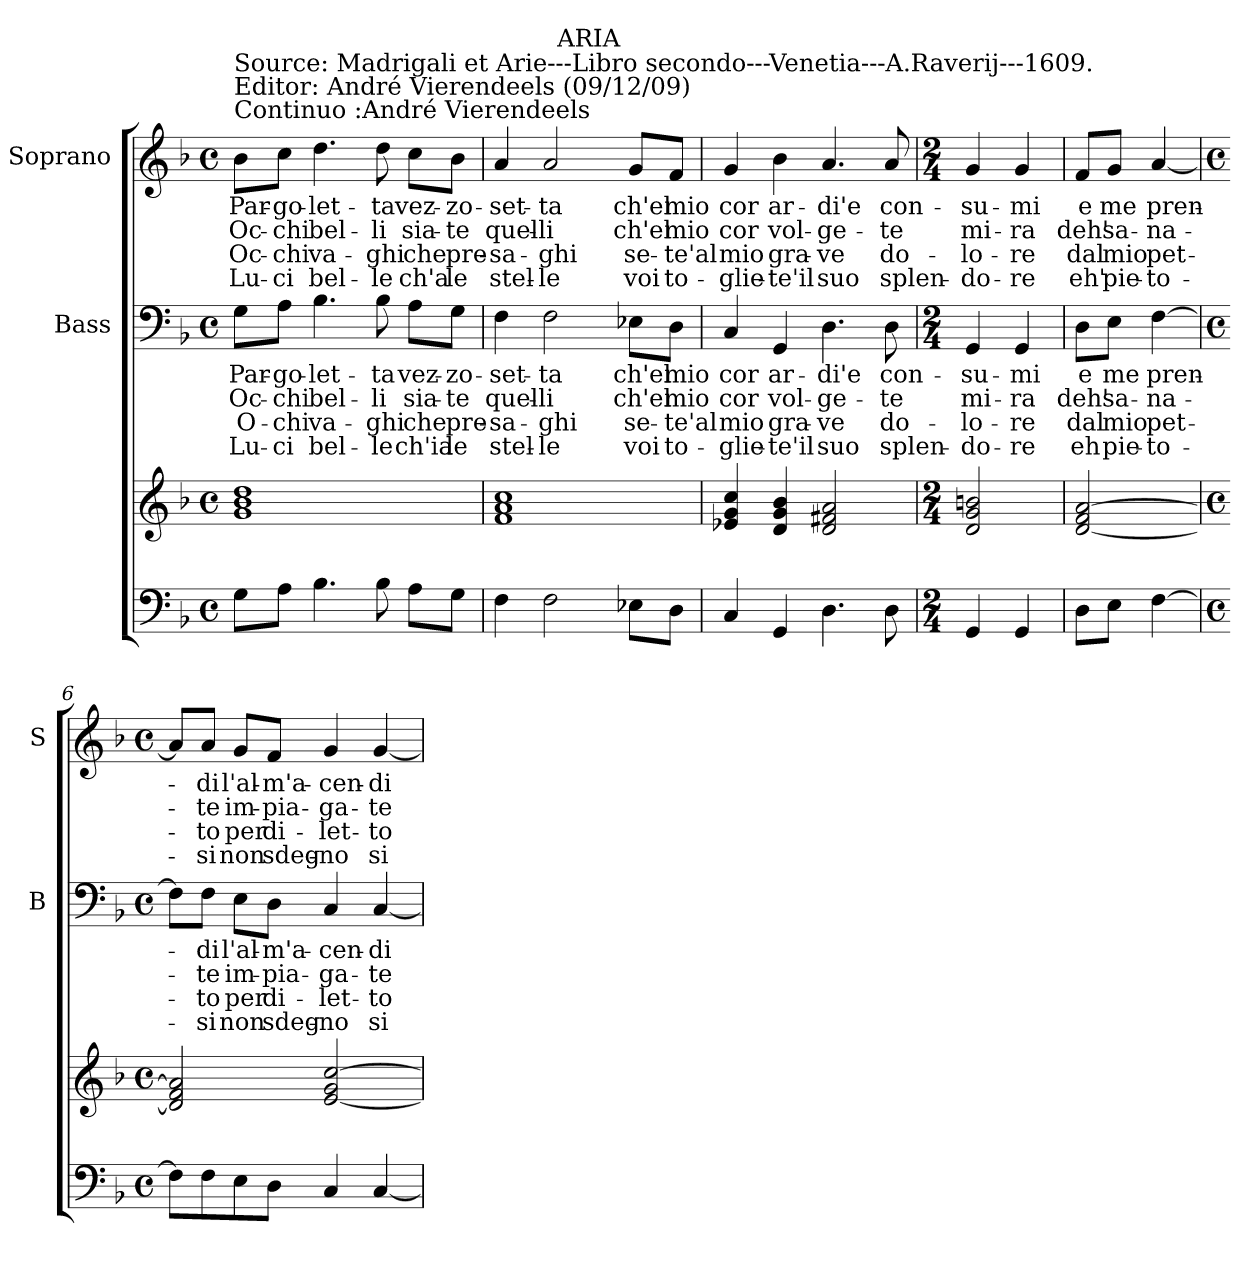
**kern	**kern	**kern	**text	**text	**text	**text	**kern	**text	**text	**text	**text
*part3	*part3	*part2	*part2	*part2	*part2	*part2	*part1	*part1	*part1	*part1	*part1
*staff4	*staff3	*staff2	*staff2	*staff2	*staff2	*staff2	*staff1	*staff1	*staff1	*staff1	*staff1
*	*	*I"Bass	*	*	*	*	*I"Soprano	*	*	*	*
*	*	*I'B	*	*	*	*	*I'S	*	*	*	*
*clefF4	*clefG2	*clefF4	*	*	*	*	*clefG2	*	*	*	*
*k[b-]	*k[b-]	*k[b-]	*	*	*	*	*k[b-]	*	*	*	*
*F:	*F:	*F:	*	*	*	*	*F:	*	*	*	*
*M4/4	*M4/4	*M4/4	*	*	*	*	*M4/4	*	*	*	*
*met(c)	*met(c)	*met(c)	*	*	*	*	*met(c)	*	*	*	*
=1	=1	=1	=1	=1	=1	=1	=1	=1	=1	=1	=1
!	!	!	!	!	!	!	!LO:TX:a:t=Source&colon; Madrigali et Arie---Libro secondo---Venetia---A.Raverij---1609.\nEditor&colon; André Vierendeels (09/12/09)\nContinuo &colon;André Vierendeels	!	!	!	!
8G\L	1g 1b- 1dd	8G\L	Par-	Oc-	O-	Lu-	8b-\L	Par-	Oc-	Oc-	Lu-
8A\J	.	8A\J	-go-	-chi	-chi	-ci	8cc\J	-go-	-chi	-chi	-ci
4.B-\	.	4.B-\	-let-	bel-	va-	bel-	4.dd\	-let-	bel-	va-	bel-
8B-\	.	8B-\	-ta	-li	-ghi	-le	8dd\	-ta	-li	-ghi	-le
8A\L	.	8A\L	vez-	sia-	che	ch'ia	8cc\L	vez-	sia-	che	ch'a
8G\J	.	8G\J	-zo-	-te	pre-	le	8b-\J	-zo-	-te	pre-	le
=2	=2	=2	=2	=2	=2	=2	=2	=2	=2	=2	=2
*	*	*	*	*	*	*	*^	*	*	*	*
4F\	1f 1a 1cc	4F\	-set-	quel-	-sa-	stel-	4a/	4ryy	-set-	quel-	-sa-	stel-
2F\	.	2F\	-ta	-li	-ghi	-le	2a/	32ryy	-ta	-li	-ghi	-le
!	!	!	!	!	!	!	!	!LO:TX:a:t=ARIA	!	!	!	!
.	.	.	.	.	.	.	.	2ryy	.	.	.	.
8E-X\L	.	8E-X\L	ch'el	ch'el	se-	voi	8g/L	.	ch'el	ch'el	se-	voi
.	.	.	.	.	.	.	.	8..ryy	.	.	.	.
8D\J	.	8D\J	mio	mio	-te'al	to-	8f/J	.	mio	mio	-te'al	to-
*	*	*	*	*	*	*	*v	*v	*	*	*	*
=3	=3	=3	=3	=3	=3	=3	=3	=3	=3	=3	=3
4C/	4e-X/ 4g/ 4cc/	4C/	cor	cor	mio	-glie-	4g/	cor	cor	mio	-glie-
4GG/	4d/ 4g/ 4b-/	4GG/	ar-	vol-	gra-	-te'il	4b-\	ar-	vol-	gra-	-te'il
4.D\	2d/ 2f#X/ 2a/	4.D\	-di'e	-ge-	-ve	suo	4.a/	-di'e	-ge-	-ve	suo
8D\	.	8D\	con-	-te	do-	splen-	8a/	con-	-te	do-	splen-
=4	=4	=4	=4	=4	=4	=4	=4	=4	=4	=4	=4
*M2/4	*M2/4	*M2/4	*	*	*	*	*M2/4	*	*	*	*
4GG/	2d/ 2g/ 2bn/	4GG/	-su-	mi-	-lo-	-do-	4g/	-su-	mi-	-lo-	-do-
4GG/	.	4GG/	-mi	-ra	-re	-re	4g/	-mi	-ra	-re	-re
!!LO:LB:g=z
=5	=5	=5	=5	=5	=5	=5	=5	=5	=5	=5	=5
8D\L	[2d/ 2f/ [2a/	8D\L	e	deh'	dal	eh	8f/L	e	deh'	dal	eh'
8E\J	.	8E\J	me	sa-	mio	pie-	8g/J	me	sa-	mio	pie-
[4F\	.	[4F\	pren-	-na-	pet-	-to-	[4a/	pren-	-na-	pet-	-to-
=6	=6	=6	=6	=6	=6	=6	=6	=6	=6	=6	=6
*M4/4	*M4/4	*M4/4	*	*	*	*	*M4/4	*	*	*	*
*met(c)	*met(c)	*met(c)	*	*	*	*	*met(c)	*	*	*	*
8F\L]	2d/] 2f/ 2a/]	8F\L]	.	.	.	.	8a/L]	.	.	.	.
8F\	.	8F\J	-di	-te	-to	-si	8a/J	-di	-te	-to	-si
8E\	.	8E\L	l'al-	im-	per	non	8g/L	l'al-	im-	per	non
8D\J	.	8D\J	-m'a-	-pia-	di-	sdeg-	8f/J	-m'a-	-pia-	di-	sdeg-
4C/	[2e/ 2g/ [2cc/	4C/	-cen-	-ga-	-let-	-no	4g/	-cen-	-ga-	-let-	-no
[4C/	.	[4C/	-di	-te	-to	si	[4g/	-di	-te	-to	si
=	=	=	=	=	=	=	=	=	=	=	=
*-	*-	*-	*-	*-	*-	*-	*-	*-	*-	*-	*-
